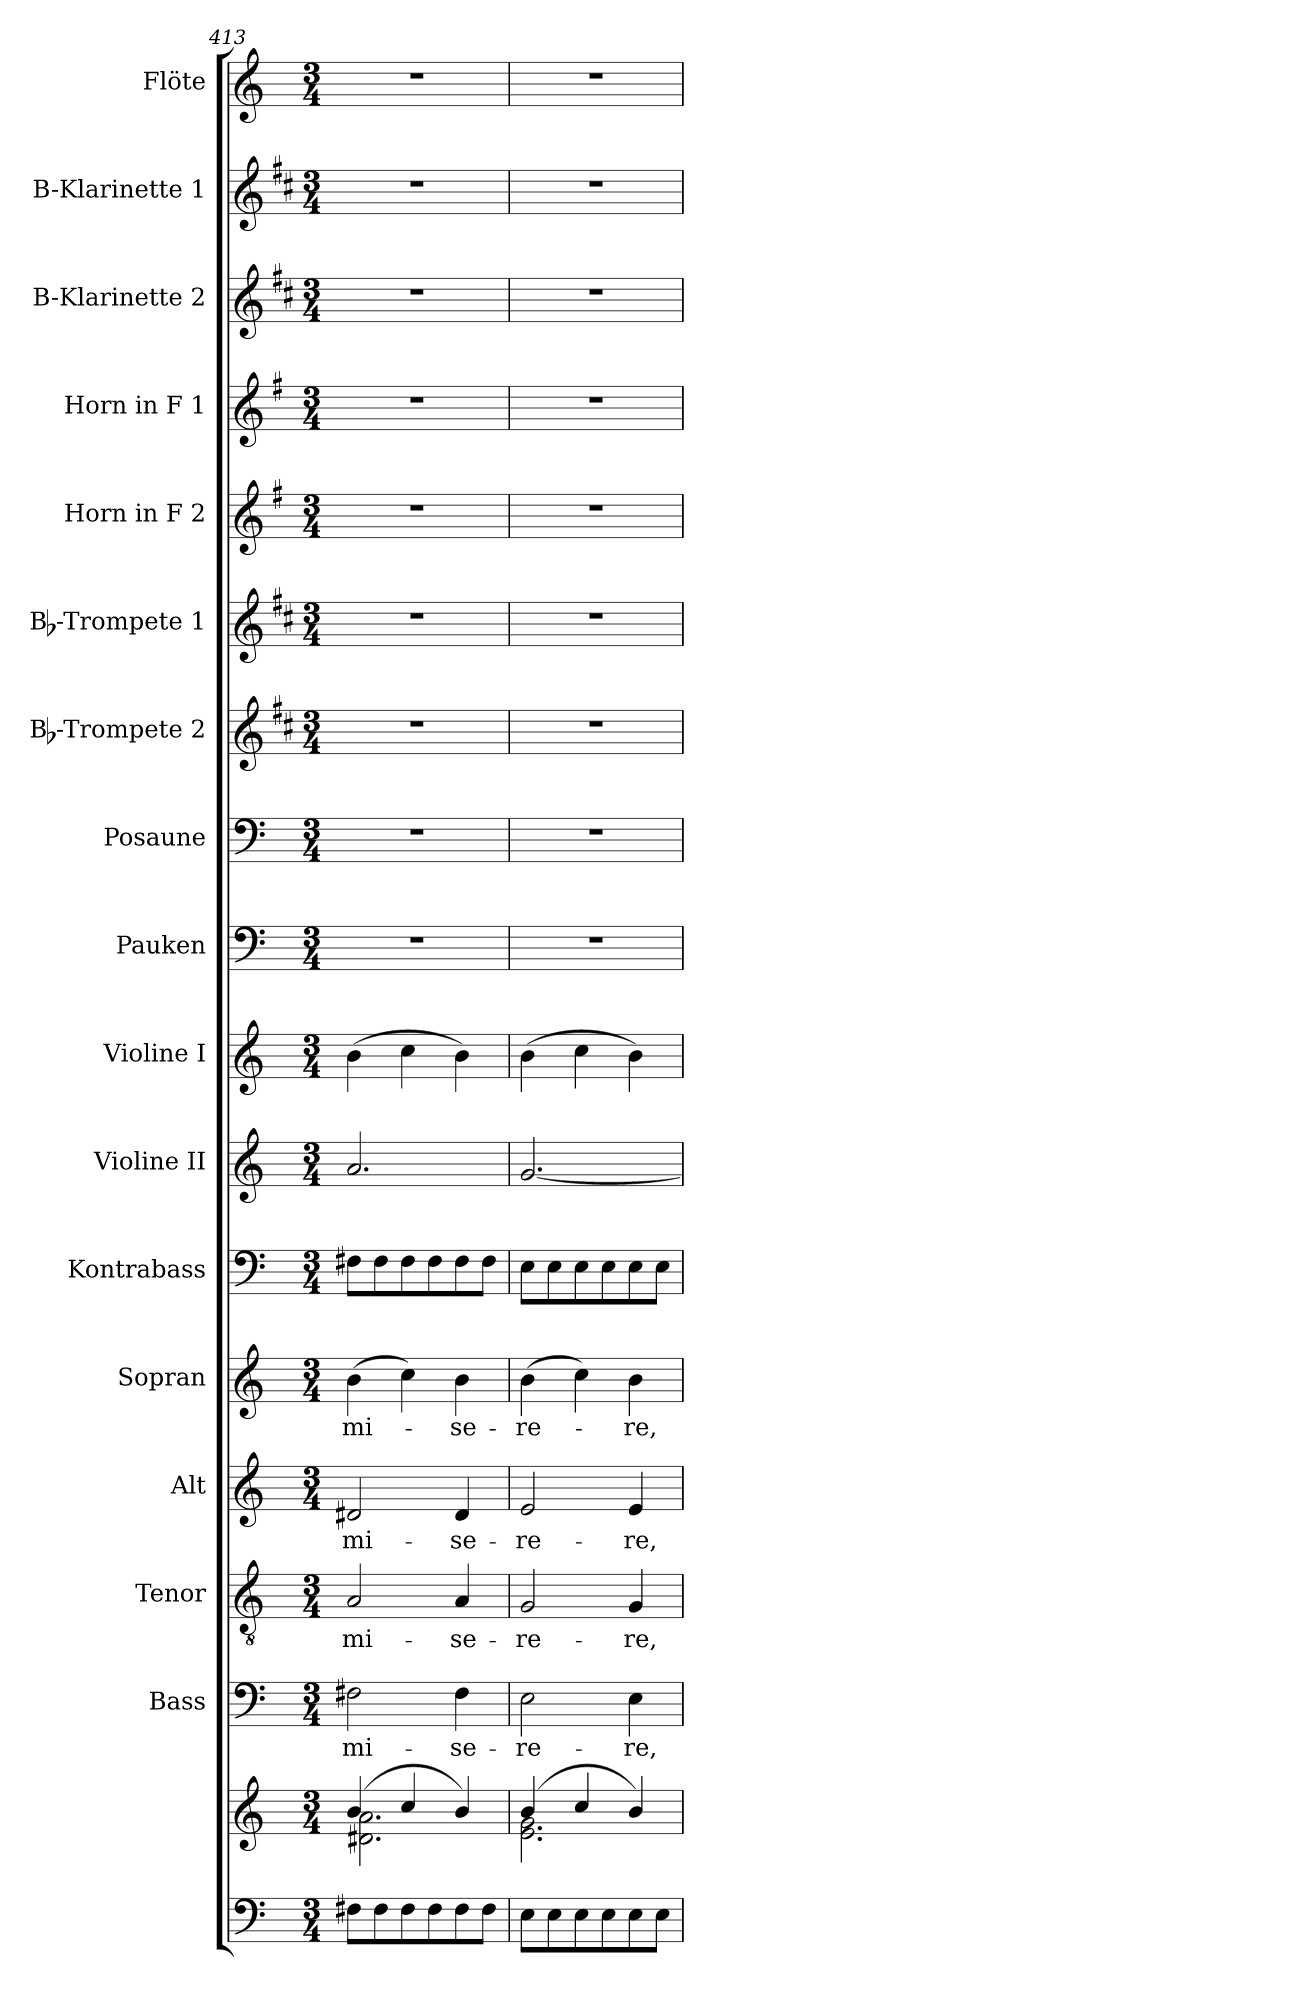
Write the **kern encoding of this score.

**kern	**kern	**kern	**text	**kern	**text	**kern	**text	**kern	**text	**kern	**kern	**kern	**kern	**kern	**kern	**kern	**kern	**kern	**kern	**kern	**kern
*part17	*part17	*part16	*part16	*part15	*part15	*part14	*part14	*part13	*part13	*part12	*part11	*part10	*part9	*part8	*part7	*part6	*part5	*part4	*part3	*part2	*part1
*staff18	*staff17	*staff16	*staff16	*staff15	*staff15	*staff14	*staff14	*staff13	*staff13	*staff12	*staff11	*staff10	*staff9	*staff8	*staff7	*staff6	*staff5	*staff4	*staff3	*staff2	*staff1
*	*	*I"Bass	*	*I"Tenor	*	*I"Alt	*	*I"Sopran	*	*I"Kontrabass	*I"Violine II	*I"Violine I	*I"Pauken	*I"Posaune	*I"Bb-Trompete 2	*I"Bb-Trompete 1	*I"Horn in F 2	*I"Horn in F 1	*I"B-Klarinette 2	*I"B-Klarinette 1	*I"Flöte
*	*	*I'B.	*	*I'T.	*	*I'A.	*	*I'S.	*	*I'Kb.	*I'Vl. II	*I'Vl. I	*I'Pk.	*I'Pos.	*I'Bb Trp. 2	*I'Bb Trp. 1	*I'Hrn. 2	*I'Hrn. 1	*I'B Kl. 2	*I'B Kl. 1	*I'Fl.
*clefF4	*clefG2	*clefF4	*	*clefGv2	*	*clefG2	*	*clefG2	*	*clefF4	*clefG2	*clefG2	*clefF4	*clefF4	*clefG2	*clefG2	*clefG2	*clefG2	*clefG2	*clefG2	*clefG2
*	*	*	*	*	*	*	*	*	*	*ITrd7c12	*	*	*	*	*ITrd1c2	*ITrd1c2	*ITrd4c7	*ITrd4c7	*ITrd1c2	*ITrd1c2	*
*k[]	*k[]	*k[]	*	*k[]	*	*k[]	*	*k[]	*	*k[]	*k[]	*k[]	*k[]	*k[]	*k[]	*k[]	*k[]	*k[]	*k[]	*k[]	*k[]
*C:	*C:	*C:	*	*C:	*	*C:	*	*C:	*	*C:	*C:	*C:	*C:	*C:	*C:	*C:	*C:	*C:	*C:	*C:	*C:
*M3/4	*M3/4	*M3/4	*	*M3/4	*	*M3/4	*	*M3/4	*	*M3/4	*M3/4	*M3/4	*M3/4	*M3/4	*M3/4	*M3/4	*M3/4	*M3/4	*M3/4	*M3/4	*M3/4
=413	=413	=413	=413	=413	=413	=413	=413	=413	=413	=413	=413	=413	=413	=413	=413	=413	=413	=413	=413	=413	=413
*	*^	*	*	*	*	*	*	*	*	*	*	*	*	*	*	*	*	*	*	*	*
!	!	!	!	!LO:LY:b	!	!LO:LY:b	!	!LO:LY:b	!	!LO:LY:b	!	!	!	!	!	!	!	!	!	!	!	!
8F#X\L	(4b/	2.d#X\ 2.a\	2F#X\	mi-	2A/	mi-	2d#X/	mi-	(>4b\	mi-	8FF#X\L	2.a/	(>4b\	2.r	2.r	2.r	2.r	2.r	2.r	2.r	2.r	2.r
8F#\	.	.	.	.	.	.	.	.	.	.	8FF#\	.	.	.	.	.	.	.	.	.	.	.
8F#\	4cc/	.	.	.	.	.	.	.	4cc\)	.	8FF#\	.	4cc\	.	.	.	.	.	.	.	.	.
8F#\	.	.	.	.	.	.	.	.	.	.	8FF#\	.	.	.	.	.	.	.	.	.	.	.
!	!	!	!	!LO:LY:b	!	!LO:LY:b	!	!LO:LY:b	!	!LO:LY:b	!	!	!	!	!	!	!	!	!	!	!	!
8F#\	4b/)	.	4F#\	-se-	4A/	-se-	4d#/	-se-	4b\	-se-	8FF#\	.	4b\)	.	.	.	.	.	.	.	.	.
8F#\J	.	.	.	.	.	.	.	.	.	.	8FF#\J	.	.	.	.	.	.	.	.	.	.	.
!!LO:PB:g=z
=414	=414	=414	=414	=414	=414	=414	=414	=414	=414	=414	=414	=414	=414	=414	=414	=414	=414	=414	=414	=414	=414	=414
!	!	!	!	!LO:LY:b	!	!LO:LY:b	!	!LO:LY:b	!	!LO:LY:b	!	!	!	!	!	!	!	!	!	!	!	!
8E\L	(4b/	2.e\ 2.g\	2E\	-re-	2G/	-re-	2e/	-re-	(>4b\	-re-	8EE\L	[2.g/	(>4b\	2.r	2.r	2.r	2.r	2.r	2.r	2.r	2.r	2.r
8E\	.	.	.	.	.	.	.	.	.	.	8EE\	.	.	.	.	.	.	.	.	.	.	.
8E\	4cc/	.	.	.	.	.	.	.	4cc\)	.	8EE\	.	4cc\	.	.	.	.	.	.	.	.	.
8E\	.	.	.	.	.	.	.	.	.	.	8EE\	.	.	.	.	.	.	.	.	.	.	.
!	!	!	!	!LO:LY:b	!	!LO:LY:b	!	!LO:LY:b	!	!LO:LY:b	!	!	!	!	!	!	!	!	!	!	!	!
8E\	4b/)	.	4E\	-re,	4G/	-re,	4e/	-re,	4b\	-re,	8EE\	.	4b\)	.	.	.	.	.	.	.	.	.
8E\J	.	.	.	.	.	.	.	.	.	.	8EE\J	.	.	.	.	.	.	.	.	.	.	.
*	*v	*v	*	*	*	*	*	*	*	*	*	*	*	*	*	*	*	*	*	*	*	*
=	=	=	=	=	=	=	=	=	=	=	=	=	=	=	=	=	=	=	=	=	=
*-	*-	*-	*-	*-	*-	*-	*-	*-	*-	*-	*-	*-	*-	*-	*-	*-	*-	*-	*-	*-	*-
